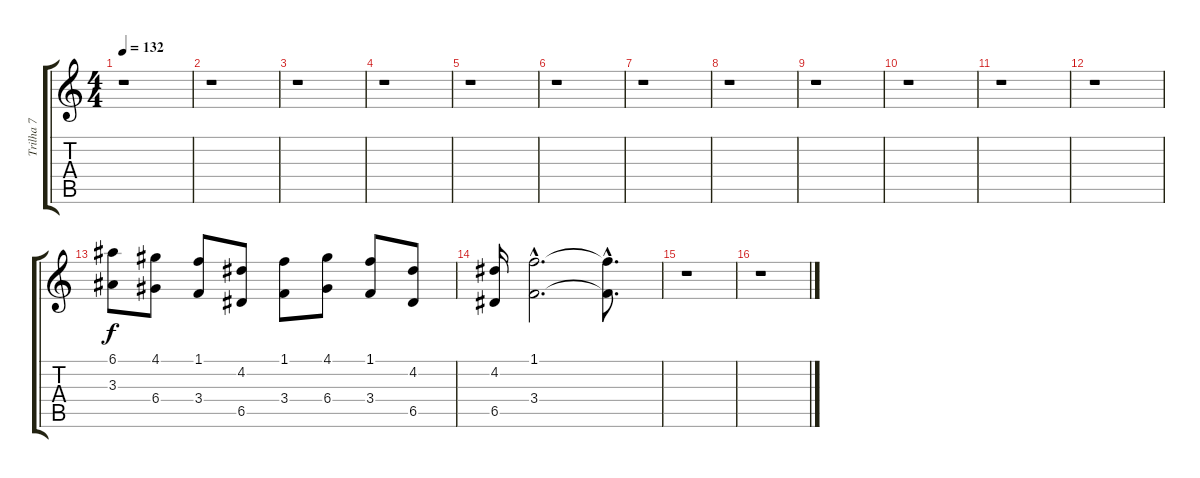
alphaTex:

\track ("Trilha 7" "Trilha 7") {instrument acousticguitarsteel}
\staff {score tabs}
\tuning (E4 B3 G3 D3 A2 E2) {hide}
\ts (4 4)
\tempo 132
\clef g2
\ks c
r.1{dy f} |
r.1 |
r.1 |
r.1 |
r.1 |
r.1 |
r.1 |
r.1 |
r.1 |
r.1 |
r.1 |
r.1 |
(6.1 3.3).8 (4.1 6.4).8 (1.1 3.4).8 (4.2 6.5).8 (1.1 3.4).8 (4.1 6.4).8 (1.1 3.4).8 (4.2 6.5).8 |
(4.2 6.5).16 (1.1{hac} 3.4{hac}).2{d} (1.1{hac t} 3.4{hac t}).8{d} |
r.1 |
r.1
